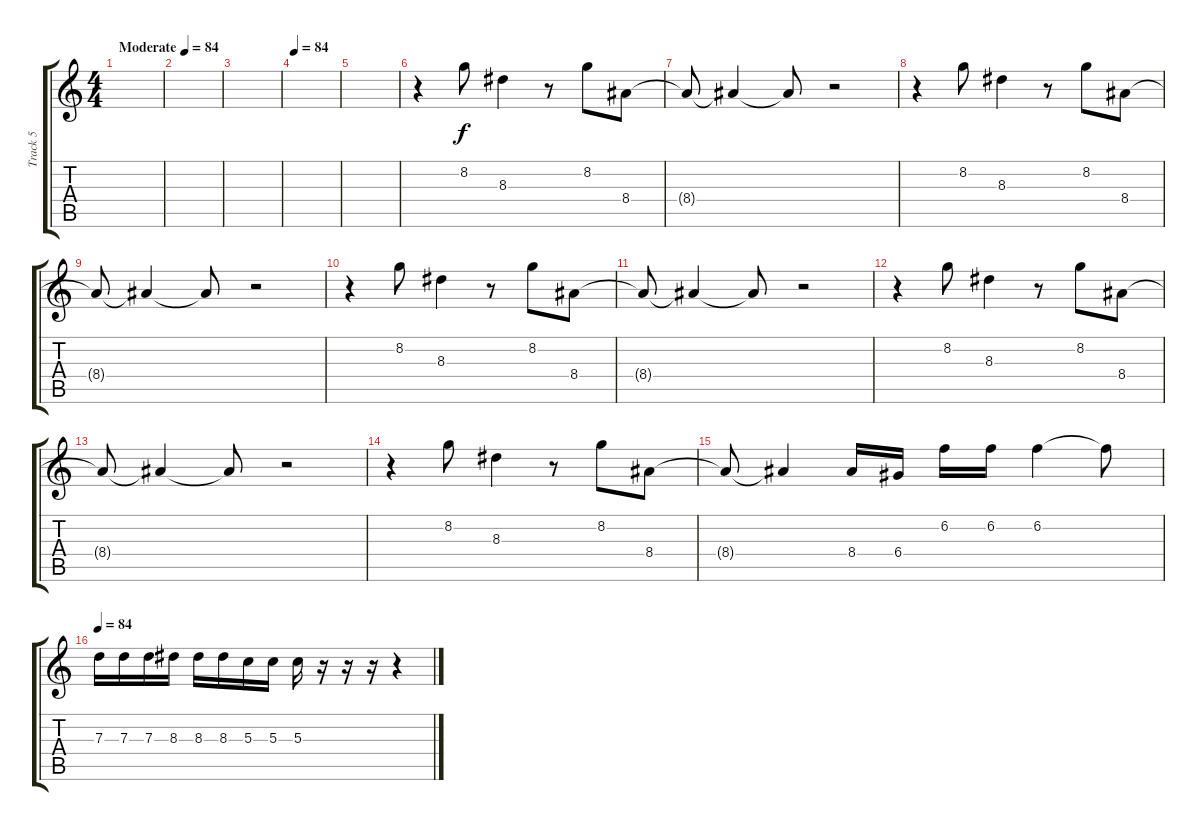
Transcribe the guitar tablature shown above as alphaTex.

\track ("Track 5" "Track 5") {instrument electricguitarclean}
\staff {score tabs}
\tuning (E4 B3 G3 D3 A2 E2) {hide}
\ts (4 4)
\tempo (84 "Moderate")
\tempo 105
\tempo (84 "Moderate")
\clef g2
\ks c
|
|
|
\tempo 84
|
|
r.4{volume 16 instrument electricguitarclean} 8.2.8 8.3.4 r.8 8.2.8 8.4.8 |
8.4{t}.8 8.4{t}.4 8.4{t}.8 r.2 |
r.4 8.2.8 8.3.4 r.8 8.2.8 8.4.8 |
8.4{t}.8 8.4{t}.4 8.4{t}.8 r.2 |
r.4 8.2.8 8.3.4 r.8 8.2.8 8.4.8 |
8.4{t}.8 8.4{t}.4 8.4{t}.8 r.2 |
r.4 8.2.8 8.3.4 r.8 8.2.8 8.4.8 |
8.4{t}.8 8.4{t}.4 8.4{t}.8 r.2 |
r.4 8.2.8 8.3.4 r.8 8.2.8 8.4.8 |
8.4{t}.8 8.4{t}.4 8.4.16 6.4.16 6.2.16 6.2.16 6.2.4 6.2{t}.8 |
\tempo 84
7.3.16 7.3.16 7.3.16 8.3.16 8.3.16 8.3.16 5.3.16 5.3.16 5.3.16 r.16 r.16 r.16 r.4
